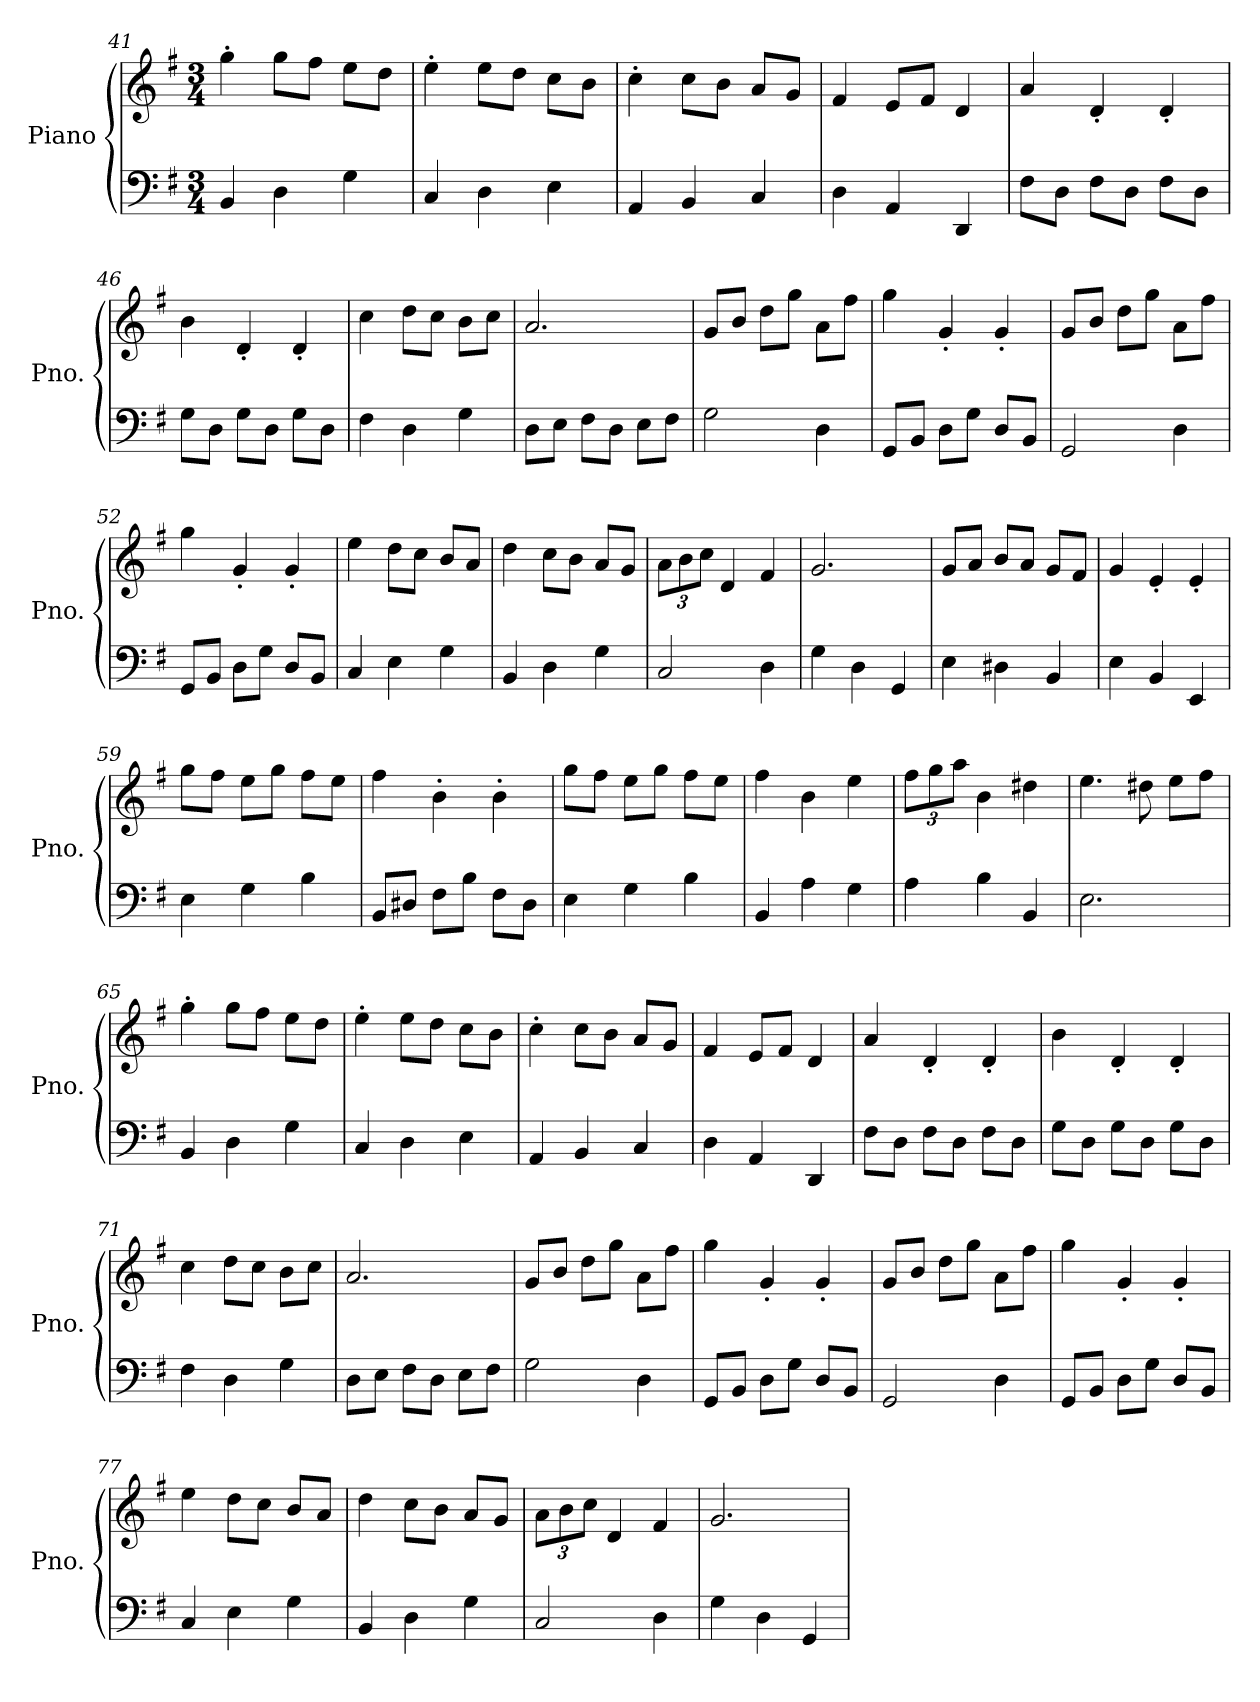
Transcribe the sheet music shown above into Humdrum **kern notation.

**kern	**kern
*part1	*part1
*staff2	*staff1
*I"Piano	*
*I'Pno.	*
!!LO:PB:g=z
*clefF4	*clefG2
*k[f#]	*k[f#]
*M3/4	*M3/4
=41	=41
4BB/	4gg'\
4D\	8gg\L
.	8ff#\J
4G\	8ee\L
.	8dd\J
=42	=42
4C/	4ee'\
4D\	8ee\L
.	8dd\J
4E\	8cc\L
.	8b\J
=43	=43
4AA/	4cc'\
4BB/	8cc\L
.	8b\J
4C/	8a/L
.	8g/J
=44	=44
4D\	4f#/
4AA/	8e/L
.	8f#/J
4DD/	4d/
=45	=45
8F#\L	4a/
8D\J	.
8F#\L	4d'/
8D\J	.
8F#\L	4d'/
8D\J	.
=46	=46
8G\L	4b\
8D\J	.
8G\L	4d'/
8D\J	.
8G\L	4d'/
8D\J	.
=47	=47
4F#\	4cc\
4D\	8dd\L
.	8cc\J
4G\	8b\L
.	8cc\J
!!LO:LB:g=z
=48	=48
8D\L	2.a/
8E\J	.
8F#\L	.
8D\J	.
8E\L	.
8F#\J	.
=49	=49
2G\	8g/L
.	8b/J
.	8dd\L
.	8gg\J
4D\	8a\L
.	8ff#\J
=50	=50
8GG/L	4gg\
8BB/J	.
8D\L	4g'/
8G\J	.
8D/L	4g'/
8BB/J	.
=51	=51
2GG/	8g/L
.	8b/J
.	8dd\L
.	8gg\J
4D\	8a\L
.	8ff#\J
=52	=52
8GG/L	4gg\
8BB/J	.
8D\L	4g'/
8G\J	.
8D/L	4g'/
8BB/J	.
=53	=53
4C/	4ee\
4E\	8dd\L
.	8cc\J
4G\	8b/L
.	8a/J
=54	=54
4BB/	4dd\
4D\	8cc\L
.	8b\J
4G\	8a/L
.	8g/J
!!LO:LB:g=z
=55	=55
*	*Xbrackettup
2C/	12a\L
.	12b\
.	12cc\J
.	4d/
4D\	4f#/
=56	=56
4G\	2.g/
4D\	.
4GG/	.
=57	=57
4E\	8g/L
.	8a/J
4D#X\	8b/L
.	8a/J
4BB/	8g/L
.	8f#/J
=58	=58
4E\	4g/
4BB/	4e'/
4EE/	4e'/
=59	=59
4E\	8gg\L
.	8ff#\J
4G\	8ee\L
.	8gg\J
4B\	8ff#\L
.	8ee\J
=60	=60
8BB/L	4ff#\
8D#X/J	.
8F#\L	4b'\
8B\J	.
8F#\L	4b'\
8D#\J	.
=61	=61
4E\	8gg\L
.	8ff#\J
4G\	8ee\L
.	8gg\J
4B\	8ff#\L
.	8ee\J
!!LO:LB:g=z
=62	=62
4BB/	4ff#\
4A\	4b\
4G\	4ee\
=63	=63
4A\	12ff#\L
.	12gg\
.	12aa\J
4B\	4b\
4BB/	4dd#X\
=64	=64
2.E\	4.ee\
.	8dd#X\
.	8ee\L
.	8ff#\J
=65	=65
4BB/	4gg'\
4D\	8gg\L
.	8ff#\J
4G\	8ee\L
.	8dd\J
=66	=66
4C/	4ee'\
4D\	8ee\L
.	8dd\J
4E\	8cc\L
.	8b\J
=67	=67
4AA/	4cc'\
4BB/	8cc\L
.	8b\J
4C/	8a/L
.	8g/J
=68	=68
4D\	4f#/
4AA/	8e/L
.	8f#/J
4DD/	4d/
!!LO:LB:g=z
=69	=69
8F#\L	4a/
8D\J	.
8F#\L	4d'/
8D\J	.
8F#\L	4d'/
8D\J	.
=70	=70
8G\L	4b\
8D\J	.
8G\L	4d'/
8D\J	.
8G\L	4d'/
8D\J	.
=71	=71
4F#\	4cc\
4D\	8dd\L
.	8cc\J
4G\	8b\L
.	8cc\J
=72	=72
8D\L	2.a/
8E\J	.
8F#\L	.
8D\J	.
8E\L	.
8F#\J	.
=73	=73
2G\	8g/L
.	8b/J
.	8dd\L
.	8gg\J
4D\	8a\L
.	8ff#\J
=74	=74
8GG/L	4gg\
8BB/J	.
8D\L	4g'/
8G\J	.
8D/L	4g'/
8BB/J	.
!!LO:LB:g=z
=75	=75
2GG/	8g/L
.	8b/J
.	8dd\L
.	8gg\J
4D\	8a\L
.	8ff#\J
=76	=76
8GG/L	4gg\
8BB/J	.
8D\L	4g'/
8G\J	.
8D/L	4g'/
8BB/J	.
=77	=77
4C/	4ee\
4E\	8dd\L
.	8cc\J
4G\	8b/L
.	8a/J
=78	=78
4BB/	4dd\
4D\	8cc\L
.	8b\J
4G\	8a/L
.	8g/J
=79	=79
2C/	12a\L
.	12b\
.	12cc\J
.	4d/
4D\	4f#/
=80	=80
4G\	2.g/
4D\	.
4GG/	.
=	=
*-	*-
